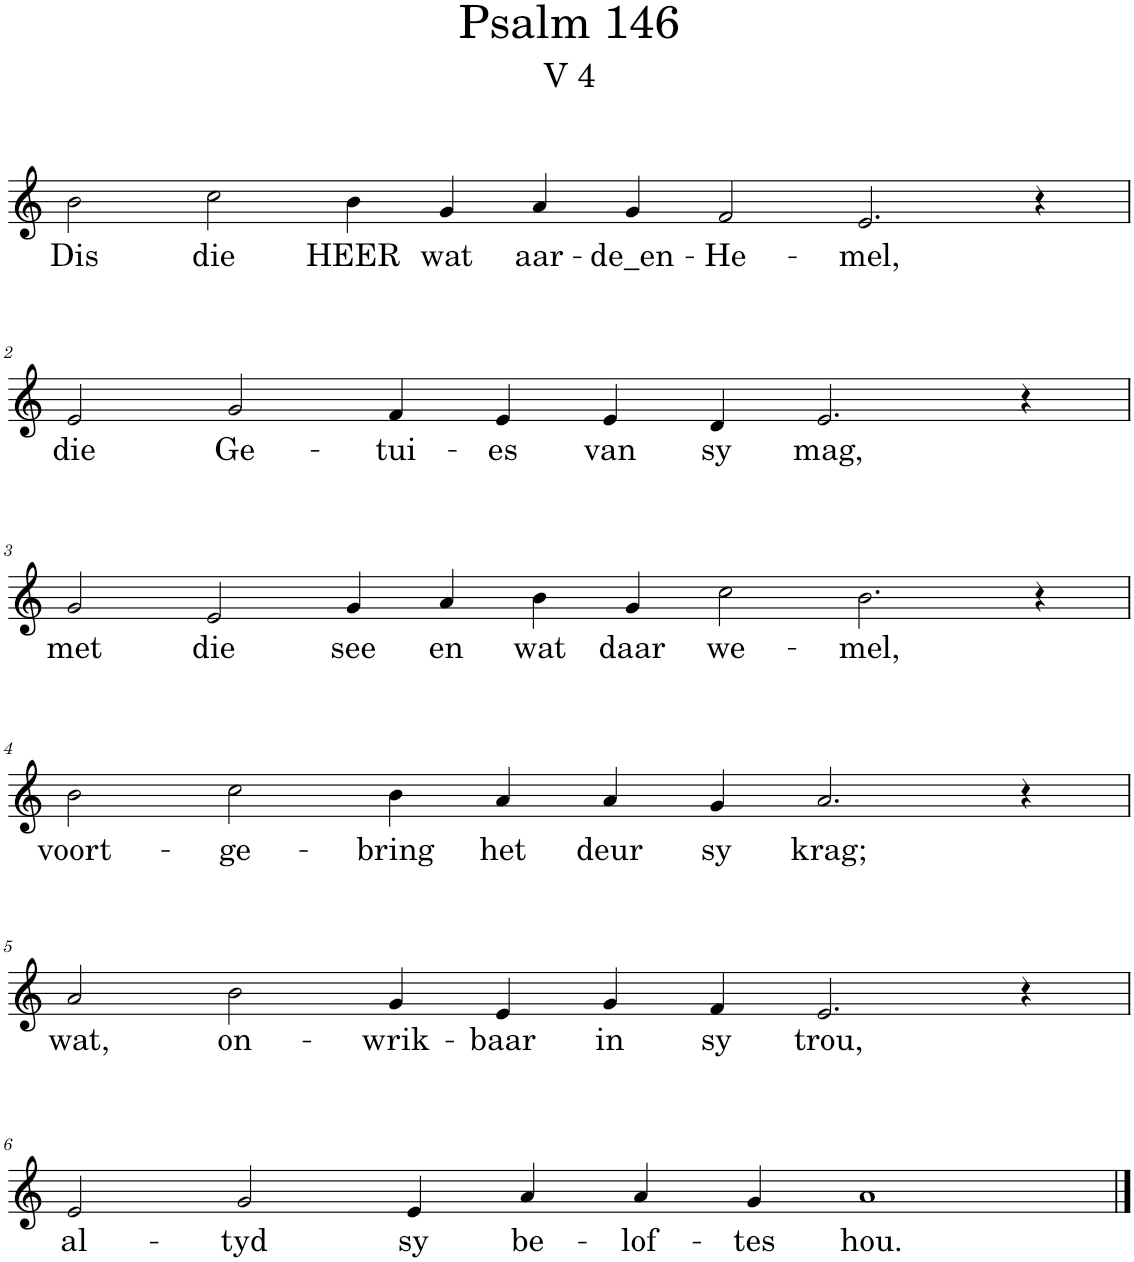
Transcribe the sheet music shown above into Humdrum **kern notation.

**kern	**text
*part1	*part1
*staff1	*staff1
*I"Pipe Organ	*
*I'Org.	*
*clefG2	*
*k[]	*
*M14/4	*
=1	=1
!	!LO:LY:b
2b\	Dis
!	!LO:LY:b
2cc\	die
!	!LO:LY:b
4b\	HEER
!	!LO:LY:b
4g/	wat
!	!LO:LY:b
4a/	aar-
!	!LO:LY:b
4g/	-de_en-
!	!LO:LY:b
2f/	-He-
!	!LO:LY:b
2.e/	-mel,
4r	.
!!LO:LB:g=z
=2	=2
*M12/4	*
!	!LO:LY:b
2e/	die
!	!LO:LY:b
2g/	Ge-
!	!LO:LY:b
4f/	-tui-
!	!LO:LY:b
4e/	-es
!	!LO:LY:b
4e/	van
!	!LO:LY:b
4d/	sy
!	!LO:LY:b
2.e/	mag,
4r	.
!!LO:LB:g=z
=3	=3
*M14/4	*
!	!LO:LY:b
2g/	met
!	!LO:LY:b
2e/	die
!	!LO:LY:b
4g/	see
!	!LO:LY:b
4a/	en
!	!LO:LY:b
4b\	wat
!	!LO:LY:b
4g/	daar
!	!LO:LY:b
2cc\	we-
!	!LO:LY:b
2.b\	-mel,
4r	.
!!LO:LB:g=z
=4	=4
*M12/4	*
!	!LO:LY:b
2b\	voort-
!	!LO:LY:b
2cc\	-ge-
!	!LO:LY:b
4b\	-bring
!	!LO:LY:b
4a/	het
!	!LO:LY:b
4a/	deur
!	!LO:LY:b
4g/	sy
!	!LO:LY:b
2.a/	krag;
4r	.
!!LO:LB:g=z
=5	=5
!	!LO:LY:b
2a/	wat,
!	!LO:LY:b
2b\	on-
!	!LO:LY:b
4g/	-wrik-
!	!LO:LY:b
4e/	-baar
!	!LO:LY:b
4g/	in
!	!LO:LY:b
4f/	sy
!	!LO:LY:b
2.e/	trou,
4r	.
!!LO:LB:g=z
=6	=6
!	!LO:LY:b
2e/	al-
!	!LO:LY:b
2g/	-tyd
!	!LO:LY:b
4e/	sy
!	!LO:LY:b
4a/	be-
!	!LO:LY:b
4a/	-lof-
!	!LO:LY:b
4g/	-tes
!	!LO:LY:b
1a	hou.
==	==
*-	*-
